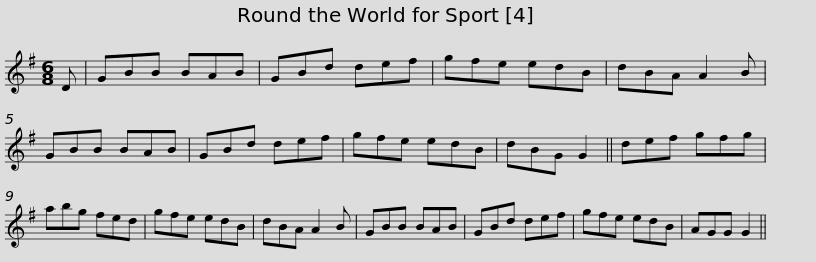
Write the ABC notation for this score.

X:1
L:1/8
M:6/8
I:linebreak $
K:G
V:1 treble
V:1
 D | GBB BAB | GBd def | gfe edB | dBA A2 B | %5
 GBB BAB | GBd def | gfe edB |$ dBG G2 || def gfg | %10
 abg fed | gfe edB | dBA A2 B | GBB BAB | GBd def | %15
 gfe edB |$ AGG G2 || %17
